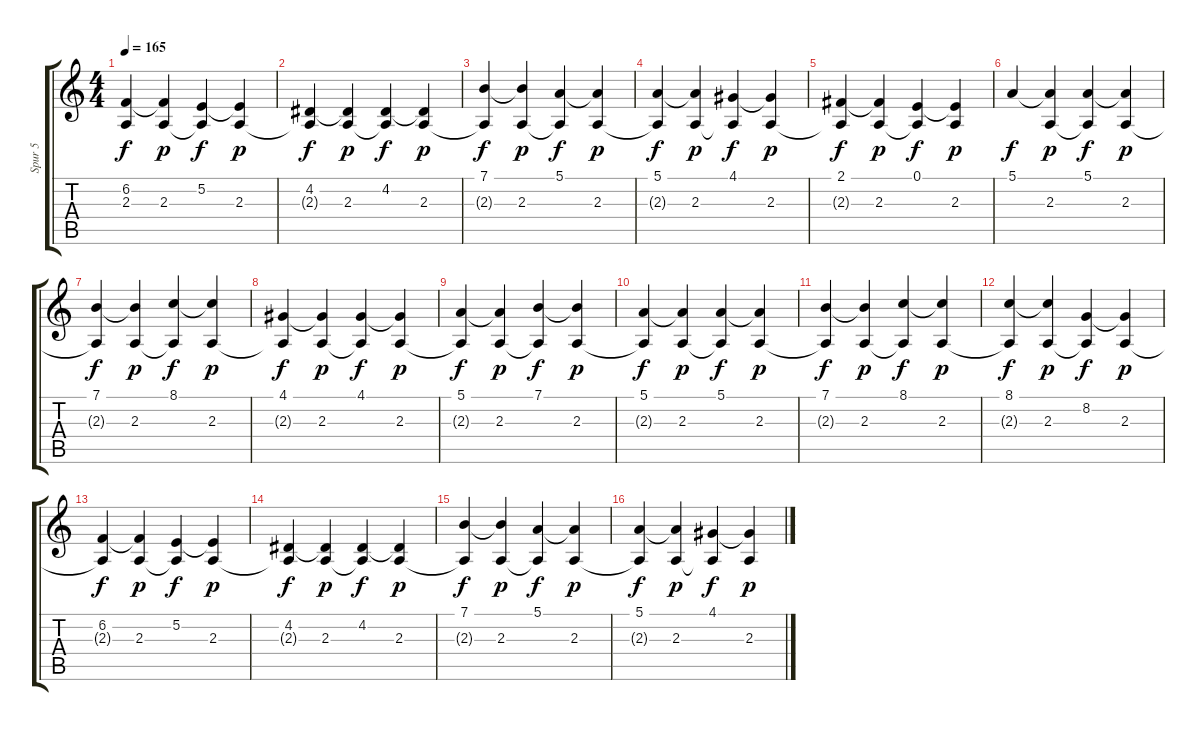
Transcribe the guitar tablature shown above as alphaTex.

\track ("Spur 5" "Spur 5") {instrument acousticgrandpiano}
\staff {score tabs}
\tuning (E4 B3 G3 D3 A2 E2) {hide}
\ts (4 4)
\tempo 165
\clef g2
\ks c
(6.2 2.3{t}).4{dy f} (6.2{t} 2.3).4{dy p} (5.2 2.3{t}).4{dy f} (5.2{t} 2.3).4{dy p} |
(4.2 2.3{t}).4{dy f} (4.2{t} 2.3).4{dy p} (4.2 2.3{t}).4{dy f} (4.2{t} 2.3).4{dy p} |
(7.1 2.3{t}).4{dy f} (7.1{t} 2.3).4{dy p} (5.1 2.3{t}).4{dy f} (5.1{t} 2.3).4{dy p} |
(5.1 2.3{t}).4{dy f} (5.1{t} 2.3).4{dy p} (4.1 2.3{t}).4{dy f} (4.1{t} 2.3).4{dy p} |
(2.1 2.3{t}).4{dy f} (2.1{t} 2.3).4{dy p} (0.1 2.3{t}).4{dy f} (0.1{t} 2.3).4{dy p} |
5.1.4{dy f} (5.1{t} 2.3).4{dy p} (5.1 2.3{t}).4{dy f} (5.1{t} 2.3).4{dy p} |
(7.1 2.3{t}).4{dy f} (7.1{t} 2.3).4{dy p} (8.1 2.3{t}).4{dy f} (8.1{t} 2.3).4{dy p} |
(4.1 2.3{t}).4{dy f} (4.1{t} 2.3).4{dy p} (4.1 2.3{t}).4{dy f} (4.1{t} 2.3).4{dy p} |
(5.1 2.3{t}).4{dy f} (5.1{t} 2.3).4{dy p} (7.1 2.3{t}).4{dy f} (7.1{t} 2.3).4{dy p} |
(5.1 2.3{t}).4{dy f} (5.1{t} 2.3).4{dy p} (5.1 2.3{t}).4{dy f} (5.1{t} 2.3).4{dy p} |
(7.1 2.3{t}).4{dy f} (7.1{t} 2.3).4{dy p} (8.1 2.3{t}).4{dy f} (8.1{t} 2.3).4{dy p} |
(8.1 2.3{t}).4{dy f} (8.1{t} 2.3).4{dy p} (8.2 2.3{t}).4{dy f} (8.2{t} 2.3).4{dy p} |
(6.2 2.3{t}).4{dy f} (6.2{t} 2.3).4{dy p} (5.2 2.3{t}).4{dy f} (5.2{t} 2.3).4{dy p} |
(4.2 2.3{t}).4{dy f} (4.2{t} 2.3).4{dy p} (4.2 2.3{t}).4{dy f} (4.2{t} 2.3).4{dy p} |
(7.1 2.3{t}).4{dy f} (7.1{t} 2.3).4{dy p} (5.1 2.3{t}).4{dy f} (5.1{t} 2.3).4{dy p} |
(5.1 2.3{t}).4{dy f} (5.1{t} 2.3).4{dy p} (4.1 2.3{t}).4{dy f} (4.1{t} 2.3).4{dy p}
